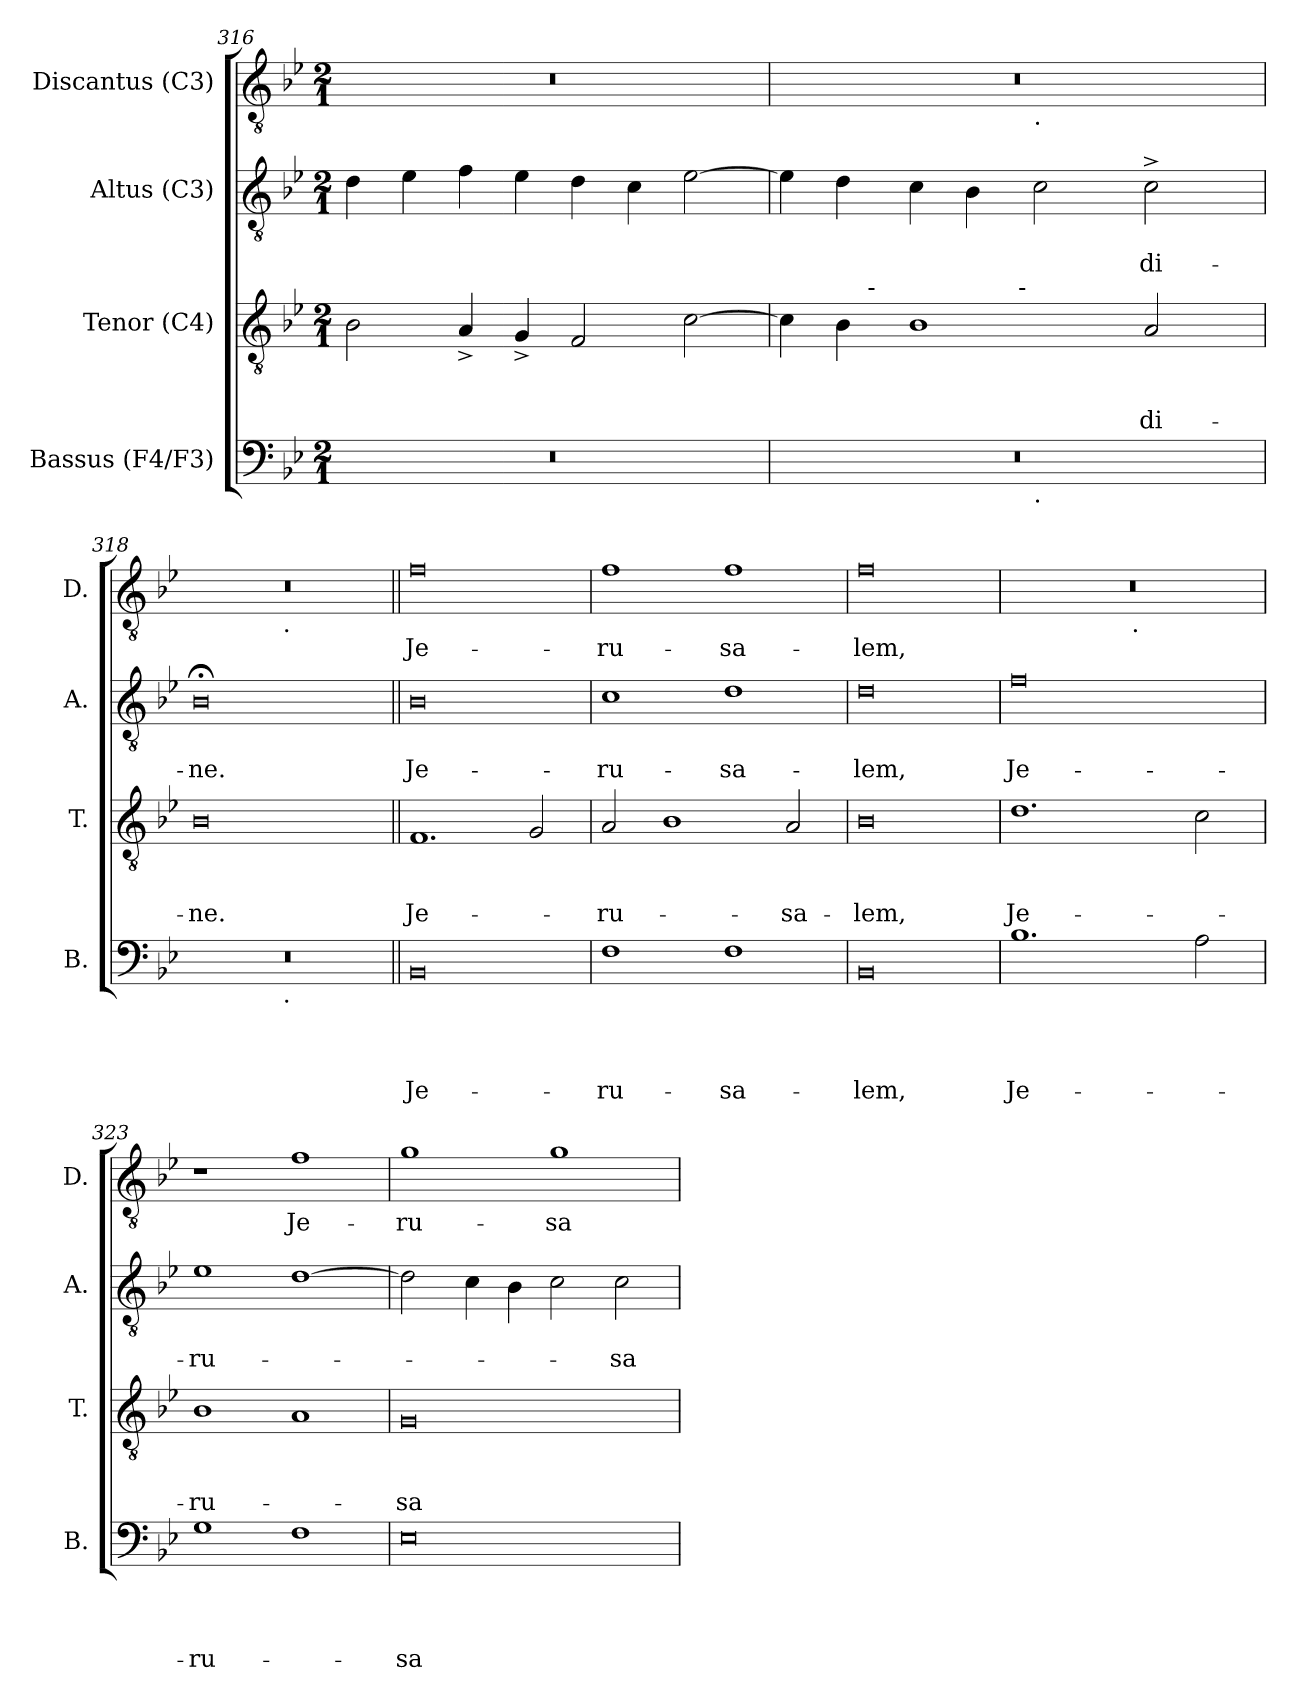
**kern	**text	**text	**text	**text	**kern	**text	**text	**text	**kern	**text	**text	**kern	**text
*part4	*part4	*part4	*part4	*part4	*part3	*part3	*part3	*part3	*part2	*part2	*part2	*part1	*part1
*staff4	*staff4	*staff4	*staff4	*staff4	*staff3	*staff3	*staff3	*staff3	*staff2	*staff2	*staff2	*staff1	*staff1
*I"Bassus (F4/F3)	*	*	*	*	*I"Tenor (C4)	*	*	*	*I"Altus (C3)	*	*	*I"Discantus (C3)	*
*I'B.	*	*	*	*	*I'T.	*	*	*	*I'A.	*	*	*I'D.	*
*clefF4	*	*	*	*	*clefGv2	*	*	*	*clefGv2	*	*	*clefGv2	*
*k[b-e-]	*	*	*	*	*k[b-e-]	*	*	*	*k[b-e-]	*	*	*k[b-e-]	*
*B-:	*	*	*	*	*B-:	*	*	*	*B-:	*	*	*B-:	*
*M2/1	*	*	*	*	*M2/1	*	*	*	*M2/1	*	*	*M2/1	*
=316	=316	=316	=316	=316	=316	=316	=316	=316	=316	=316	=316	=316	=316
0r	.	.	.	.	2B-\	.	.	.	4d\	.	.	0r	.
.	.	.	.	.	.	.	.	.	4e-\	.	.	.	.
.	.	.	.	.	4A^</	.	.	.	4f\	.	.	.	.
.	.	.	.	.	4G^</	.	.	.	4e-\	.	.	.	.
.	.	.	.	.	2F/	.	.	.	4d\	.	.	.	.
.	.	.	.	.	.	.	.	.	4c\	.	.	.	.
.	.	.	.	.	[>2c\	.	.	.	[>2e-\	.	.	.	.
!!LO:PB:g=z
=317	=317	=317	=317	=317	=317	=317	=317	=317	=317	=317	=317	=317	=317
*^	*	*	*	*	*^	*	*	*	*	*	*	*^	*
*	*	*	*	*	*	*	*^	*	*	*	*	*	*	*	*	*
0r	1ryy	.	.	.	.	4c\]	4ryy	2ryy	.	.	.	4e-\]	.	.	0r	1ryy	.
.	.	.	.	.	.	4B-\	16.ryy	.	.	.	.	4d\	.	.	.	.	.
!	!	!	!	!	!	!	!LO:TX:a:t=-	!	!	!	!	!	!	!	!	!	!
.	.	.	.	.	.	.	1ryy	.	.	.	.	.	.	.	.	.	.
.	.	.	.	.	.	1B-	.	4...ryy	.	.	.	4c\	.	.	.	.	.
.	.	.	.	.	.	.	.	.	.	.	.	4B-\	.	.	.	.	.
!	!	!	!	!	!	!	!	!LO:TX:a:t=-	!	!	!	!	!	!	!	!	!
.	.	.	.	.	.	.	.	1ryy	.	.	.	.	.	.	.	.	.
!	!	!	!	!	!	!	!	!	!	!	!	!	!	!	!	!LO:TX:b:t=.	!
!	!LO:TX:b:t=.	!	!	!	!	!	!	!	!	!	!	!	!	!	!	!	!
.	1ryy	.	.	.	.	.	.	.	.	.	.	2c\	.	.	.	1ryy	.
.	.	.	.	.	.	.	2ryy	.	.	.	.	.	.	.	.	.	.
!	!	!	!	!	!	!	!	!	!	!	!LO:LY:b	!	!	!LO:LY:b	!	!	!
.	.	.	.	.	.	2A/	.	.	.	.	-di-	2c^>\	.	-di-	.	.	.
.	.	.	.	.	.	.	8ryy	.	.	.	.	.	.	.	.	.	.
.	.	.	.	.	.	.	32ryy	32ryy	.	.	.	.	.	.	.	.	.
=318	=318	=318	=318	=318	=318	=318	=318	=318	=318	=318	=318	=318	=318	=318	=318	=318	=318
!	!	!	!	!	!	!	!	!	!	!	!LO:LY:b	!	!	!LO:LY:b	!	!	!
*	*	*	*	*	*	*v	*v	*v	*	*	*	*	*	*	*	*	*
0r	2...ryy	.	.	.	.	0B-	.	.	-ne.	0B-;<	.	-ne.	0r	2...ryy	.
!	!	!	!	!	!	!	!	!	!	!	!	!	!	!LO:TX:b:t=.	!
!	!LO:TX:b:t=.	!	!	!	!	!	!	!	!	!	!	!	!	!	!
.	1ryy	.	.	.	.	.	.	.	.	.	.	.	.	1ryy	.
.	16ryy	.	.	.	.	.	.	.	.	.	.	.	.	16ryy	.
=319||	=319||	=319||	=319||	=319||	=319||	=319||	=319||	=319||	=319||	=319||	=319||	=319||	=319||	=319||	=319||
!	!	!	!	!	!LO:LY:b:rj	!	!	!	!LO:LY:b	!	!	!LO:LY:b:rj	!	!	!LO:LY:b:rj
*v	*v	*	*	*	*	*	*	*	*	*	*	*	*v	*v	*
0BB-	.	.	.	Je-	1.F	.	.	Je-	0B-	.	Je-	0f	Je-
.	.	.	.	.	2G/	.	.	.	.	.	.	.	.
=320	=320	=320	=320	=320	=320	=320	=320	=320	=320	=320	=320	=320	=320
!	!	!	!	!LO:LY:b	!	!	!	!LO:LY:b	!	!	!LO:LY:b	!	!LO:LY:b
1F	.	.	.	-ru-	2A/	.	.	-ru-	1c	.	-ru-	1f	-ru-
.	.	.	.	.	1B-	.	.	.	.	.	.	.	.
!	!	!	!	!LO:LY:b	!	!	!	!	!	!	!LO:LY:b	!	!LO:LY:b
1F	.	.	.	-sa-	.	.	.	.	1d	.	-sa-	1f	-sa-
!	!	!	!	!	!	!	!	!LO:LY:b	!	!	!	!	!
.	.	.	.	.	2A/	.	.	-sa-	.	.	.	.	.
=321	=321	=321	=321	=321	=321	=321	=321	=321	=321	=321	=321	=321	=321
!	!	!	!	!LO:LY:b	!	!	!	!LO:LY:b	!	!	!LO:LY:b	!	!LO:LY:b
0BB-	.	.	.	-lem,	0B-	.	.	-lem,	0d	.	-lem,	0f	-lem,
=322	=322	=322	=322	=322	=322	=322	=322	=322	=322	=322	=322	=322	=322
!	!	!	!	!LO:LY:b	!	!	!	!LO:LY:b	!	!	!LO:LY:b:rj	!	!
*	*	*	*	*	*	*	*	*	*	*	*	*^	*
1.B-	.	.	.	Je-	1.d	.	.	Je-	0f	.	Je-	0r	2ryy	.
.	.	.	.	.	.	.	.	.	.	.	.	.	4...ryy	.
!	!	!	!	!	!	!	!	!	!	!	!	!	!LO:TX:b:t=.	!
.	.	.	.	.	.	.	.	.	.	.	.	.	1ryy	.
2A\	.	.	.	.	2c\	.	.	.	.	.	.	.	.	.
.	.	.	.	.	.	.	.	.	.	.	.	.	32ryy	.
!!LO:LB:g=z
=323	=323	=323	=323	=323	=323	=323	=323	=323	=323	=323	=323	=323	=323	=323
!	!	!	!	!LO:LY:b	!	!	!	!LO:LY:b	!	!	!LO:LY:b	!	!	!
*	*	*	*	*	*	*	*	*	*	*	*	*v	*v	*
1G	.	.	.	-ru-	1B-	.	.	-ru-	1e-	.	-ru-	1r	.
!	!	!	!	!	!	!	!	!	!	!	!	!	!LO:LY:b
1F	.	.	.	.	1A	.	.	.	[>1d	.	.	1f	Je-
=324	=324	=324	=324	=324	=324	=324	=324	=324	=324	=324	=324	=324	=324
!	!	!	!	!LO:LY:b:rj	!	!	!	!LO:LY:b:rj	!	!	!	!	!LO:LY:b
0E-	.	.	.	-sa-	0G	.	.	-sa-	2d\]	.	.	1g	-ru-
.	.	.	.	.	.	.	.	.	4c\	.	.	.	.
.	.	.	.	.	.	.	.	.	4B-\	.	.	.	.
!	!	!	!	!	!	!	!	!	!	!	!	!	!LO:LY:b
.	.	.	.	.	.	.	.	.	2c\	.	.	1g	-sa-
!	!	!	!	!	!	!	!	!	!	!	!LO:LY:b	!	!
.	.	.	.	.	.	.	.	.	2c\	.	-sa-	.	.
=	=	=	=	=	=	=	=	=	=	=	=	=	=
*-	*-	*-	*-	*-	*-	*-	*-	*-	*-	*-	*-	*-	*-
